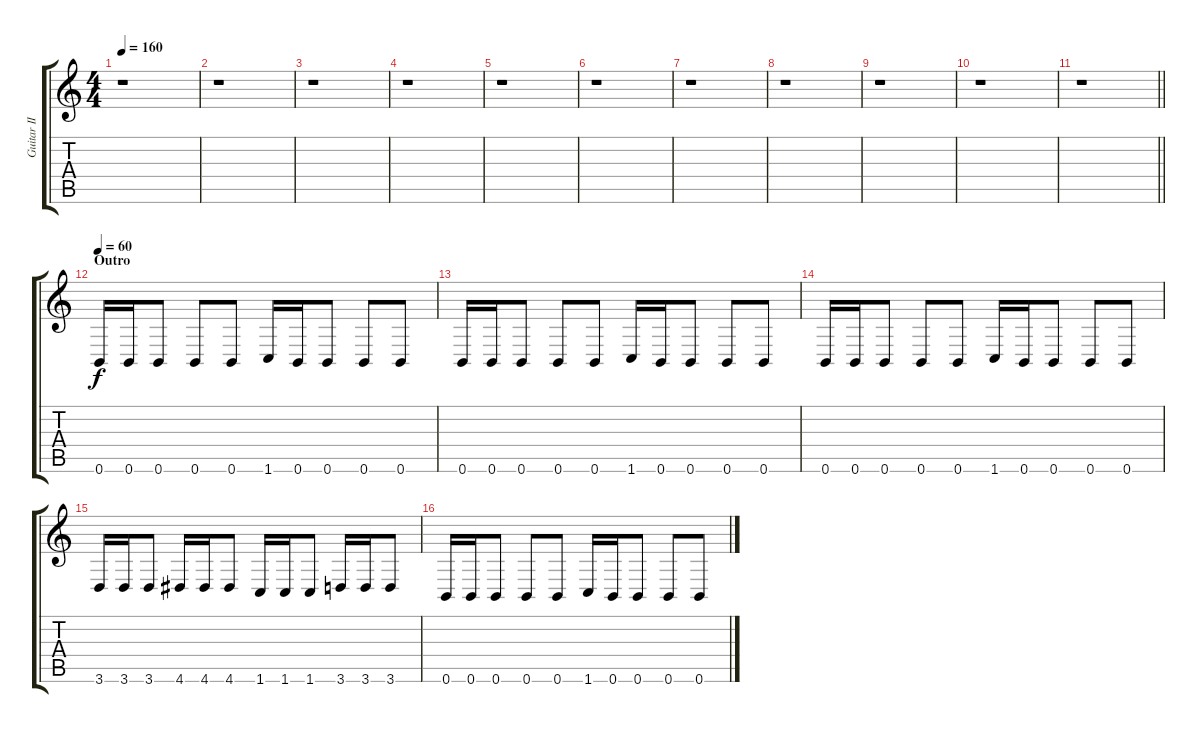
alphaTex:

\track ("Guitar II" "Guitar II") {instrument distortionguitar}
\staff {score tabs}
\tuning (Db4 Ab3 E3 B2 Gb2 B1) {hide}
\ts (4 4)
\tempo 160
\clef g2
\ks c
r.1{dy f} |
r.1 |
r.1 |
r.1 |
r.1 |
r.1 |
r.1 |
r.1 |
r.1 |
r.1 |
\barLineRight lightlight
r.1 |
\section ("" "Outro")
\tempo 60
0.6.16 0.6.16 0.6.8 0.6.8 0.6.8 1.6.16 0.6.16 0.6.8 0.6.8 0.6.8 |
0.6.16 0.6.16 0.6.8 0.6.8 0.6.8 1.6.16 0.6.16 0.6.8 0.6.8 0.6.8 |
0.6.16 0.6.16 0.6.8 0.6.8 0.6.8 1.6.16 0.6.16 0.6.8 0.6.8 0.6.8 |
3.6.16 3.6.16 3.6.8 4.6.16 4.6.16 4.6.8 1.6.16 1.6.16 1.6.8 3.6.16 3.6.16 3.6.8 |
0.6.16 0.6.16 0.6.8 0.6.8 0.6.8 1.6.16 0.6.16 0.6.8 0.6.8 0.6.8
